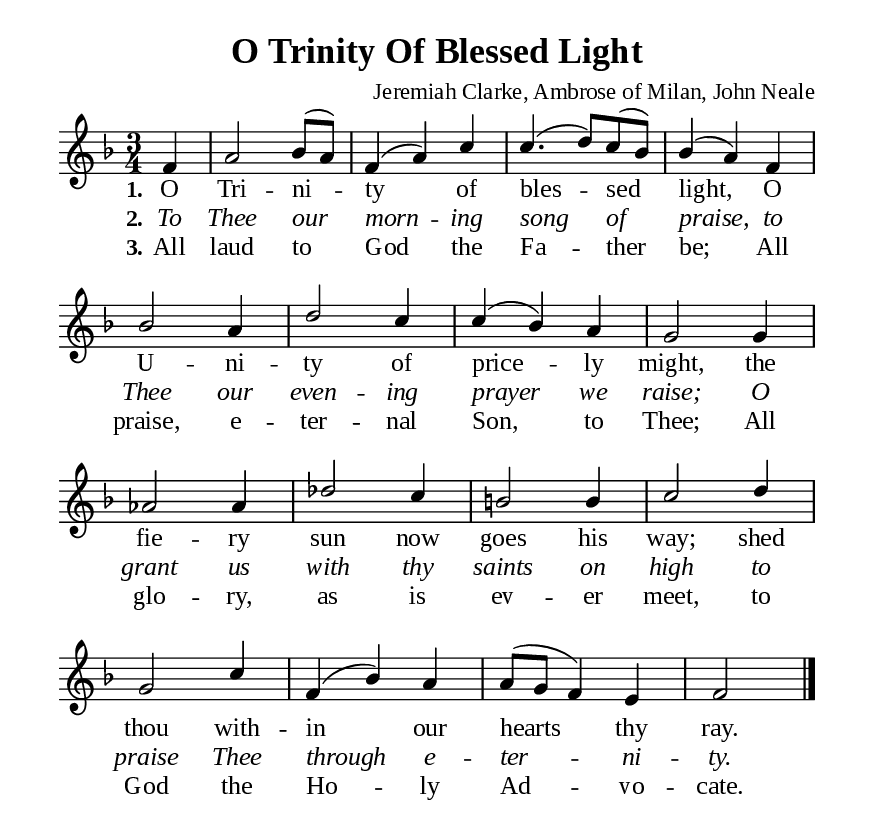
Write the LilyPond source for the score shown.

\version "2.18.2"

\header {
  title = "O Trinity Of Blessed Light"
  composer = "Jeremiah Clarke, Ambrose of Milan, John Neale"
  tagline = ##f
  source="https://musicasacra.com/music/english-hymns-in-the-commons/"
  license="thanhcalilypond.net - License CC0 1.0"
}

global= {
  \key f \major
  \time 3/4
  \override Score.BarNumber.break-visibility = ##(#f #f #f)
  \override Lyrics.LyricSpace.minimum-distance = #3.0
}

\paper {
  #(set-paper-size "a5")
  top-margin = 10\mm
  bottom-margin = 10\mm
  left-margin = 10\mm
  right-margin = 10\mm
  indent = #0
  #(define fonts
	 (make-pango-font-tree "Liberation Serif"
	 		       "Liberation Serif"
			       "Liberation Serif"
			       (/ 20 20)))
  system-system-spacing = #'((basic-distance . 3) (padding . 3))
}

printItalic = \with {
  \override LyricText.font-shape = #'italic
}

% Verse music
musicVerseSoprano = \relative c' {
                    \partial 4 f4 |
  %{	01	%} a2 bes8 (a) |
  %{	02	%} f4 (a) c |
  %{	03	%} c4. (d8) c (bes) |
  %{	04	%} bes4 (a) f |
  %{	05	%} bes2 a4 |
  %{	06	%} d2 c4 |
  %{	07	%} c (bes) a |
  %{	08	%} g2 g4 |
  %{	09	%} aes2 aes4 |
  %{	10	%} des2 c4 |
  %{	11	%} b!2 b4 |
  %{	12	%} c2 d4 |
  %{	13	%} g,2 c4 |
  %{	14	%} f, (bes) a |
  %{	15	%} a8 (g f4) e4 |
                    f2 \bar "|."
}

% Verse lyrics
verseOne = \lyricmode {
  \set stanza = #"1."
  O Tri -- ni -- ty of bles -- sed light,
  O U -- ni -- ty of price -- ly might,
  the fie -- ry sun now goes his way;
  shed thou with -- in our hearts thy ray.
}

verseTwo = \lyricmode {
  \set stanza = #"2."
  To Thee our morn -- ing song of praise,
  to Thee our even -- ing prayer we raise;
  O grant us with thy saints on high
  to praise Thee through e -- ter -- ni -- ty.
}

verseThree = \lyricmode {
  \set stanza = #"3."
  All laud to God the Fa -- ther be;
  All praise, e -- ter -- nal Son, to Thee;
  All glo -- ry, as is ev -- er meet,
  to God the Ho -- ly Ad -- vo -- cate.
}

% Layout
\score {
    \new ChoirStaff <<
      \new Staff <<
        \clef "treble"
        \new Voice = "sopranos" { \global \stemUp \slurUp \musicVerseSoprano }
      >>
      \new Lyrics \lyricsto sopranos \verseOne
      \new Lyrics \printItalic \lyricsto sopranos \verseTwo
      \new Lyrics \lyricsto sopranos \verseThree
    >>
}
